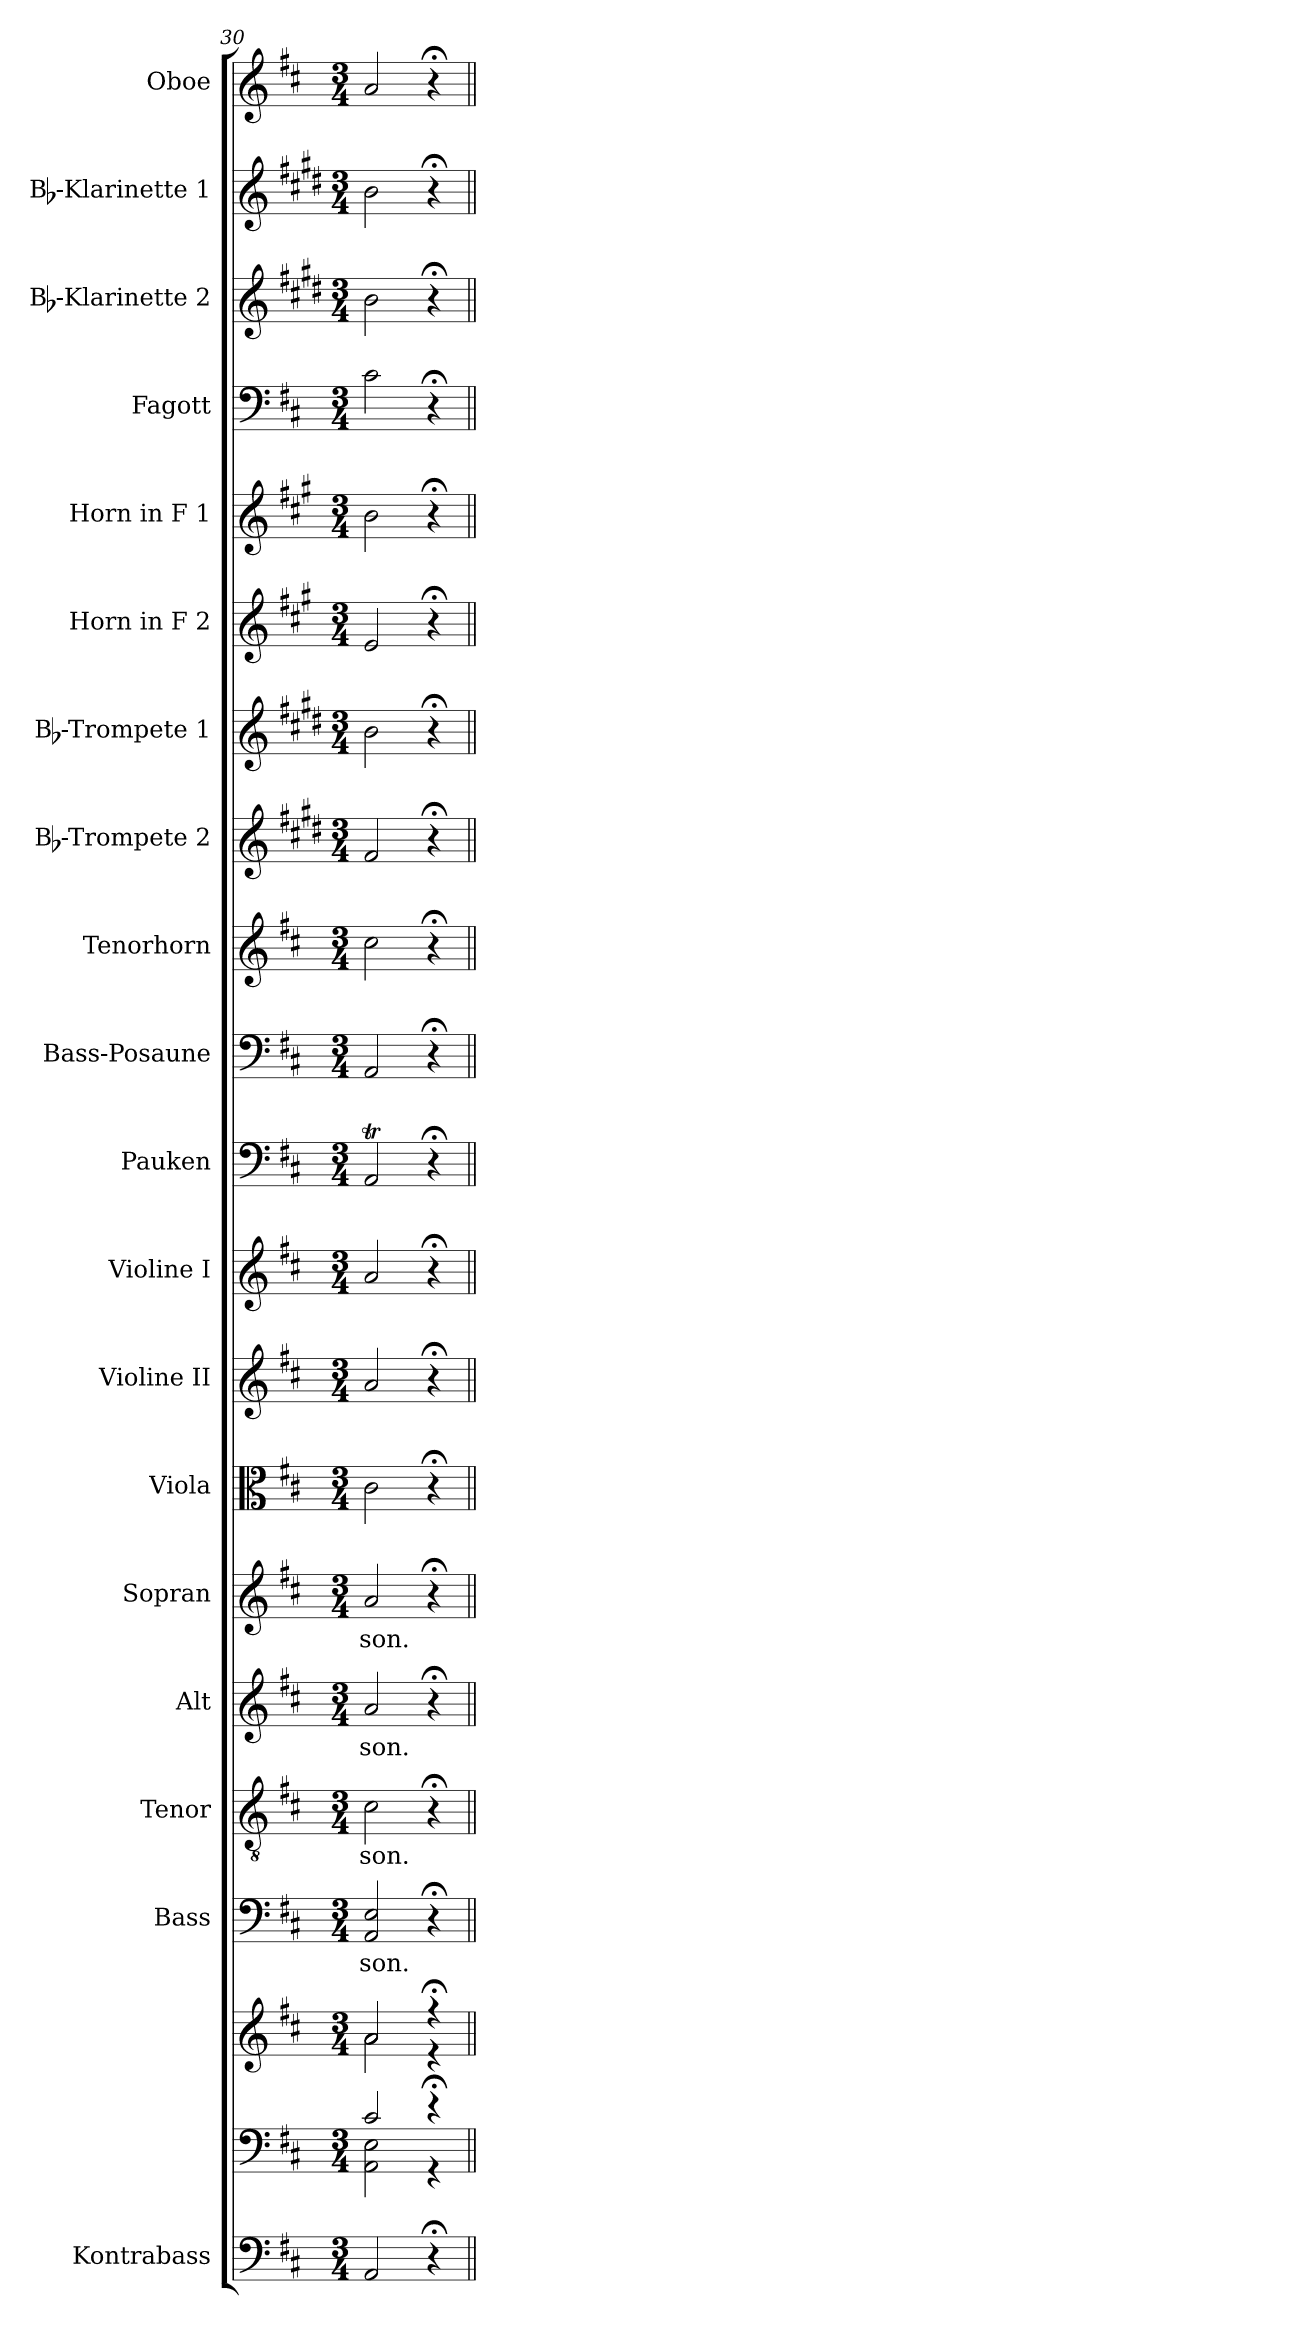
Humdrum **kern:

**kern	**kern	**kern	**kern	**text	**kern	**text	**kern	**text	**kern	**text	**kern	**kern	**kern	**kern	**kern	**kern	**kern	**kern	**kern	**kern	**kern	**kern	**kern	**kern
*part20	*part19	*part19	*part18	*part18	*part17	*part17	*part16	*part16	*part15	*part15	*part14	*part13	*part12	*part11	*part10	*part9	*part8	*part7	*part6	*part5	*part4	*part3	*part2	*part1
*staff21	*staff20	*staff19	*staff18	*staff18	*staff17	*staff17	*staff16	*staff16	*staff15	*staff15	*staff14	*staff13	*staff12	*staff11	*staff10	*staff9	*staff8	*staff7	*staff6	*staff5	*staff4	*staff3	*staff2	*staff1
*I"Kontrabass	*	*	*I"Bass	*	*I"Tenor	*	*I"Alt	*	*I"Sopran	*	*I"Viola	*I"Violine II	*I"Violine I	*I"Pauken	*I"Bass-Posaune	*I"Tenorhorn	*I"Bb-Trompete 2	*I"Bb-Trompete 1	*I"Horn in F 2	*I"Horn in F 1	*I"Fagott	*I"Bb-Klarinette 2	*I"Bb-Klarinette 1	*I"Oboe
*I'Kb.	*	*	*I'B.	*	*I'T.	*	*I'A.	*	*I'S.	*	*I'Vla.	*I'Vl. II	*I'Vl. I	*I'Pk.	*I'B. Pos.	*I'T. Hrn.	*I'Bb Trp. 2	*I'Bb Trp. 1	*	*	*I'Fg.	*I'Bb Kl. 2	*I'Bb Kl. 1	*I'Ob.
*clefF4	*clefF4	*clefG2	*clefF4	*	*clefGv2	*	*clefG2	*	*clefG2	*	*clefC3	*clefG2	*clefG2	*clefF4	*clefF4	*clefG2	*clefG2	*clefG2	*clefG2	*clefG2	*clefF4	*clefG2	*clefG2	*clefG2
*ITrd7c12	*	*	*	*	*	*	*	*	*	*	*	*	*	*	*	*ITrd8c14	*ITrd1c2	*ITrd1c2	*ITrd4c7	*ITrd4c7	*	*ITrd1c2	*ITrd1c2	*
*k[f#c#]	*k[f#c#]	*k[f#c#]	*k[f#c#]	*	*k[f#c#]	*	*k[f#c#]	*	*k[f#c#]	*	*k[f#c#]	*k[f#c#]	*k[f#c#]	*k[f#c#]	*k[f#c#]	*k[f#c#]	*k[f#c#]	*k[f#c#]	*k[f#c#]	*k[f#c#]	*k[f#c#]	*k[f#c#]	*k[f#c#]	*k[f#c#]
*D:	*D:	*D:	*D:	*	*D:	*	*D:	*	*D:	*	*D:	*D:	*D:	*D:	*D:	*D:	*D:	*D:	*D:	*D:	*D:	*D:	*D:	*D:
*M3/4	*M3/4	*M3/4	*M3/4	*	*M3/4	*	*M3/4	*	*M3/4	*	*M3/4	*M3/4	*M3/4	*M3/4	*M3/4	*M3/4	*M3/4	*M3/4	*M3/4	*M3/4	*M3/4	*M3/4	*M3/4	*M3/4
=30	=30	=30	=30	=30	=30	=30	=30	=30	=30	=30	=30	=30	=30	=30	=30	=30	=30	=30	=30	=30	=30	=30	=30	=30
*	*^	*^	*	*	*	*	*	*	*	*	*	*	*	*	*	*	*	*	*	*	*	*	*	*
!	!	!	!	!	!	!LO:LY:b	!	!LO:LY:b	!	!LO:LY:b	!	!LO:LY:b	!	!	!	!	!	!	!	!	!	!	!	!	!	!
2AAA/	2c#/	2AA\ 2E\	2a/	2a\	2AA/ 2E/	-son.	2c#\	-son.	2a/	-son.	2a/	-son.	2c#\	2a/	2a/	2AAT/	2AA/	2c#\	2e/	2a\	2A/	2e\	2c#\	2a\	2a\	2a/
4r;<	4r;	4r	4r;<	4r	4r;<	.	4r;<	.	4r;<	.	4r;<	.	4r;<	4r;<	4r;<	4r;<	4r;<	4r;<	4r;<	4r;<	4r;<	4r;<	4r;<	4r;<	4r;<	4r;<
*	*v	*v	*	*	*	*	*	*	*	*	*	*	*	*	*	*	*	*	*	*	*	*	*	*	*	*
*	*	*v	*v	*	*	*	*	*	*	*	*	*	*	*	*	*	*	*	*	*	*	*	*	*	*
=||	=||	=||	=||	=||	=||	=||	=||	=||	=||	=||	=||	=||	=||	=||	=||	=||	=||	=||	=||	=||	=||	=||	=||	=||
*-	*-	*-	*-	*-	*-	*-	*-	*-	*-	*-	*-	*-	*-	*-	*-	*-	*-	*-	*-	*-	*-	*-	*-	*-
